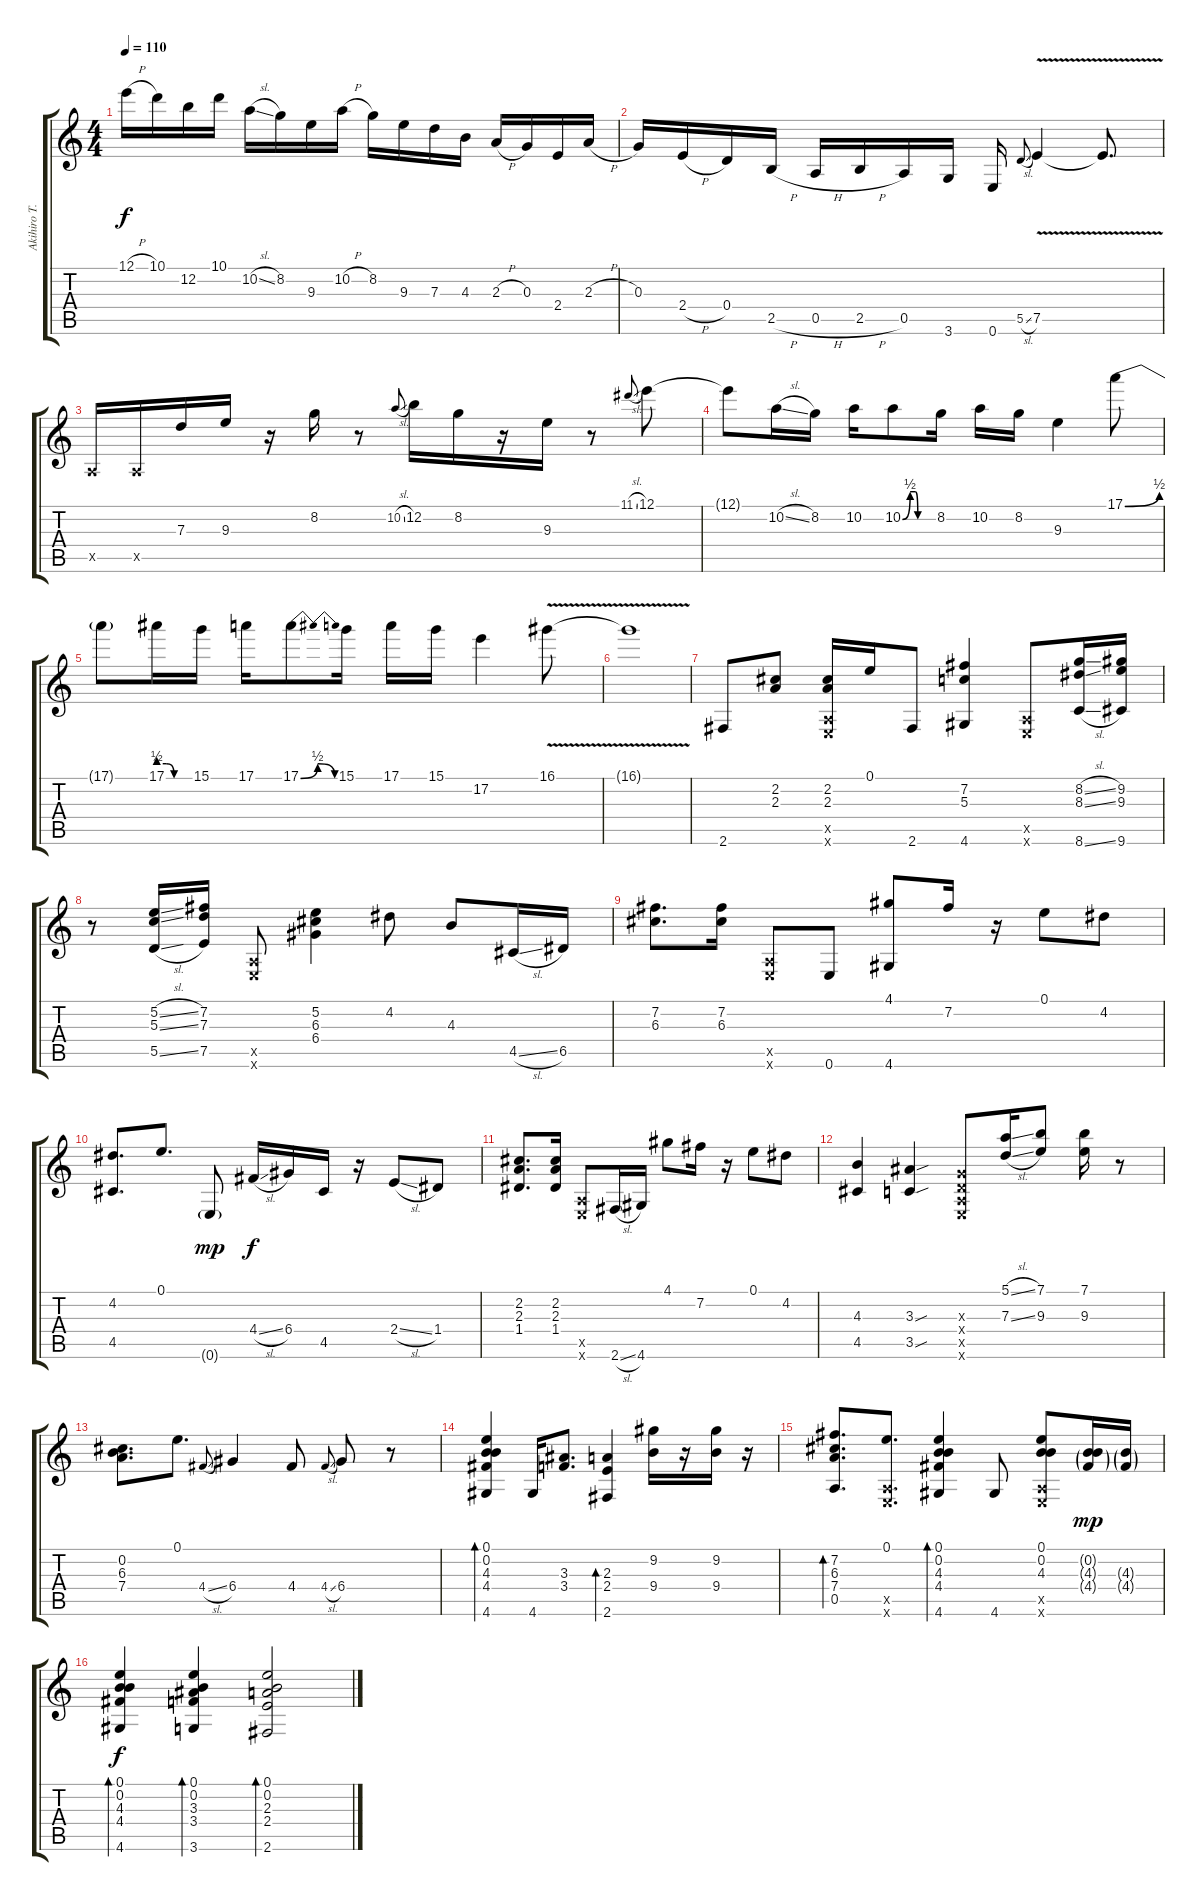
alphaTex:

\track ("Akihiro T." "Akihiro T.") {instrument acousticguitarsteel}
\staff {score tabs}
\tuning (E4 B3 G3 D3 A2 E2) {hide}
\ts (4 4)
\tempo 110
\clef g2
\ks c
12.1{h}.16{dy f} 10.1.16 12.2.16 10.1.16 10.2{sl}.16 8.2.16 9.3.16 10.2{h}.16 8.2.16 9.3.16 7.3.16 4.3.16 2.3{h}.16 0.3.16 2.4.16 2.3{h}.16 |
0.3.16 2.4{h}.16 0.4.16 2.5{h}.16 0.5{h}.16 2.5{h}.16 0.5.16 3.6.16 0.6.16 5.5{sl}.8{gr onbeat} 7.5{v}.4 7.5{t}.8{d} |
0.5{x}.16 0.5{x}.16 7.3.16 9.3.16 r.16 8.2.16 r.8 10.2{sl}.8{gr onbeat} 12.2.16 8.2.16 r.16 9.3.16 r.8 11.1{sl}.8{gr onbeat} 12.1.8 |
12.1{t}.8 10.2{sl}.16 8.2.16 10.2.16 10.2{be (custom 0 0 15 2 25 2 30 0 60 0)}.8 8.2.16 10.2.16 8.2.16 9.3.4 17.1{be (bend 0 0 60 2)}.8 |
17.1{t}.8 17.1{be (custom 0 2 15 2 30 0 60 0)}.16 15.1.16 17.1.16 17.1{be (bendrelease 0 0 20 2 33 2 60 0)}.8 15.1.16 17.1.16 15.1.16 17.2.4 16.1{v}.8 |
16.1{t}.1 |
2.6.8 (2.2 2.3).8 (2.2 2.3 0.5{x} 0.6{x}).16 0.1.16 2.6.8 (7.2 5.3 4.6).4 (0.5{x} 0.6{x}).8 (8.2{sl} 8.3{sl} 8.6{sl}).16 (9.2 9.3 9.6).16 |
r.8 (5.2{sl} 5.3{sl} 5.5{sl}).16 (7.2 7.3 7.5).16 (0.5{x} 0.6{x}).8 (5.2 6.3 6.4).4 4.2.8 4.3.8 4.5{sl}.16 6.5.16 |
(7.2 6.3).8{d} (7.2 6.3).16 (0.5{x} 0.6{x}).8 0.6.8 (4.1 4.6).8 7.2.16 r.16 0.1.8 4.2.8 |
(4.2 4.5).8{d} 0.1.8{d} 0.6{g}.8{dy mp} 4.4{sl}.16{dy f} 6.4.16 4.5.16 r.16 2.4{sl}.8 1.4.8 |
(2.2 2.3 1.4).8{d} (2.2 2.3 1.4).16 (0.5{x} 0.6{x}).8 2.6{sl}.16 4.6.16 4.1.8 7.2.16 r.16 0.1.8 4.2.8 |
(4.3 4.5).4 (3.3{sou} 3.5{sou}).4 (0.3{x} 0.4{x} 0.5{x} 0.6{x}).8 (5.1{sl} 7.3{sl}).16 (7.1 9.3).8 (7.1 9.3).16 r.8 |
(0.2 6.3 7.4).8{d} 0.1.8{d} 4.4{sl}.8{gr onbeat} 6.4.4 4.4.8 4.4{sl}.8{gr onbeat} 6.4.8 r.8 |
(0.1 0.2 4.3 4.4 4.6).4{bd 120} 4.6.16 (3.3 3.4).8{d} (2.3 2.4 2.6).4{bd 60} (9.2 9.4).16 r.16 (9.2 9.4).16 r.16 |
(7.2 6.3 7.4 0.5).8{d bd 60} (0.1 0.5{x} 0.6{x}).8{d} (0.1 0.2 4.3 4.4 4.6).4{bd 60} 4.6.8 (0.1 0.2 4.3 0.5{x} 0.6{x}).8 (0.2{g} 4.3{g} 4.4{g}).16{dy mp} (4.3{g} 4.4{g}).16 |
(0.1 0.2 4.3 4.4 4.6).4{bd 120 dy f} (0.1 0.2 3.3 3.4 3.6).4{bd 60} (0.1 0.2 2.3 2.4 2.6).2{bd 60}
